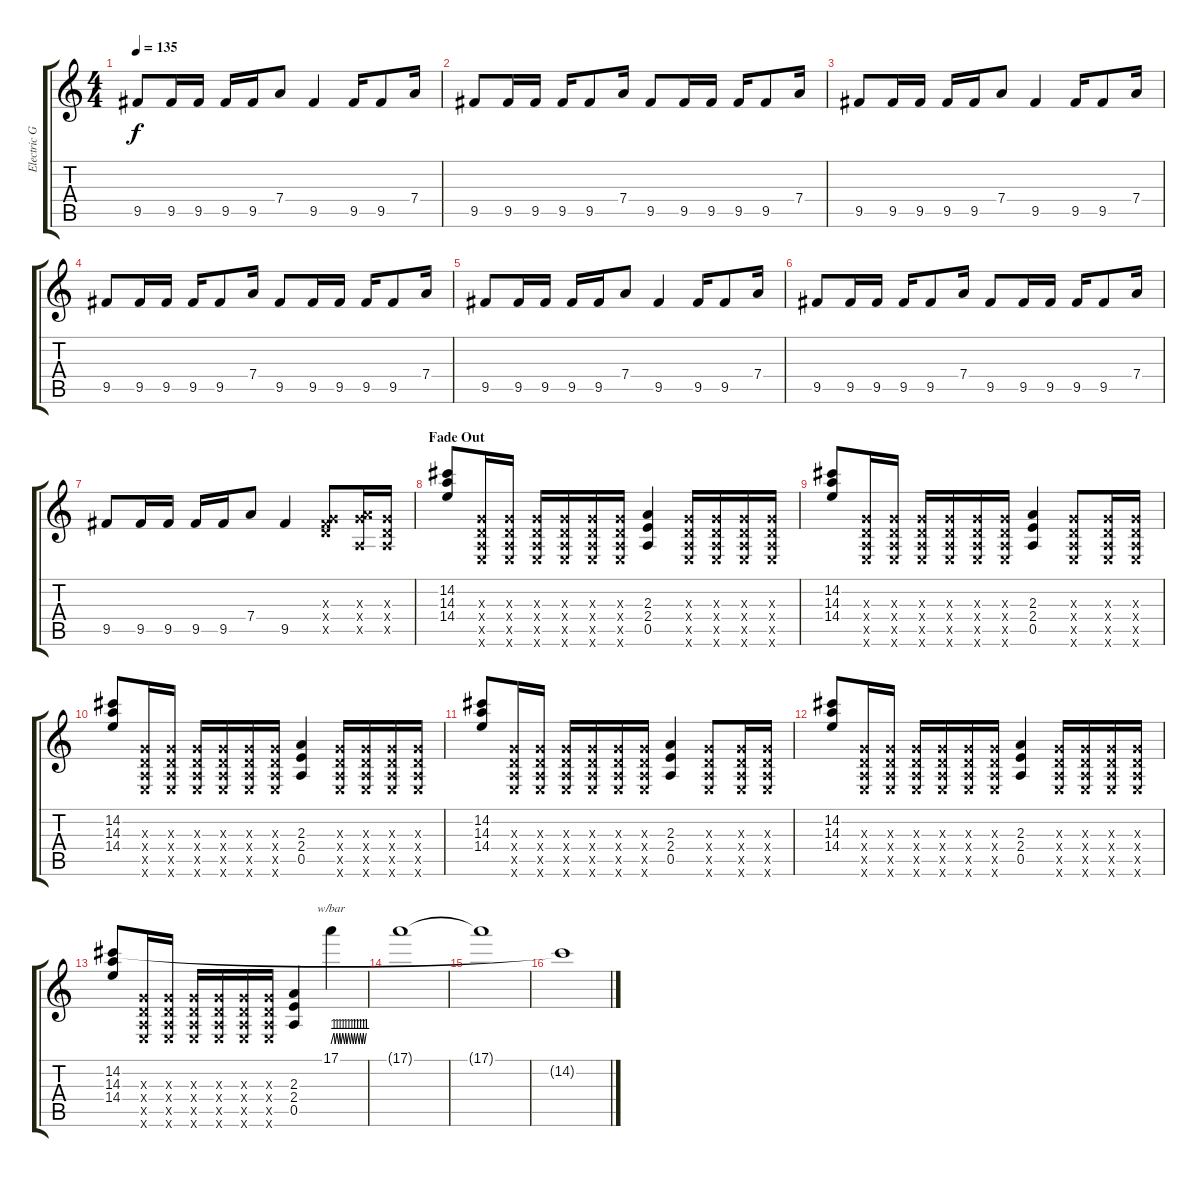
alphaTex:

\track ("Electric Guitar II" "Electric G") {instrument distortionguitar}
\staff {score tabs}
\tuning (E4 B3 G3 D3 A2 E2) {hide}
\ts (4 4)
\tempo 135
\clef g2
\ks c
9.5.8{dy f} 9.5.16 9.5.16 9.5.16 9.5.16 7.4.8 9.5.4 9.5.16 9.5.8 7.4.16 |
9.5.8 9.5.16 9.5.16 9.5.16 9.5.8 7.4.16 9.5.8 9.5.16 9.5.16 9.5.16 9.5.8 7.4.16 |
9.5.8 9.5.16 9.5.16 9.5.16 9.5.16 7.4.8 9.5.4 9.5.16 9.5.8 7.4.16 |
9.5.8 9.5.16 9.5.16 9.5.16 9.5.8 7.4.16 9.5.8 9.5.16 9.5.16 9.5.16 9.5.8 7.4.16 |
9.5.8 9.5.16 9.5.16 9.5.16 9.5.16 7.4.8 9.5.4 9.5.16 9.5.8 7.4.16 |
9.5.8 9.5.16 9.5.16 9.5.16 9.5.8 7.4.16 9.5.8 9.5.16 9.5.16 9.5.16 9.5.8 7.4.16 |
9.5.8 9.5.16 9.5.16 9.5.16 9.5.16 7.4.8 9.5.4 (0.3{x} 0.4{x} 9.5{x}).8{volume 10} (0.3{x} 7.4{x} 0.5{x}).16 (0.3{x} 0.4{x} 0.5{x}).16 |
\section ("" "Fade Out")
(14.2 14.3 14.4).8 (0.3{x} 0.4{x} 0.5{x} 0.6{x}).16 (0.3{x} 0.4{x} 0.5{x} 0.6{x}).16 (0.3{x} 0.4{x} 0.5{x} 0.6{x}).16 (0.3{x} 0.4{x} 0.5{x} 0.6{x}).16 (0.3{x} 0.4{x} 0.5{x} 0.6{x}).16 (0.3{x} 0.4{x} 0.5{x} 0.6{x}).16 (2.3 2.4 0.5).4{volume 10} (0.3{x} 0.4{x} 0.5{x} 0.6{x}).16 (0.3{x} 0.4{x} 0.5{x} 0.6{x}).16 (0.3{x} 0.4{x} 0.5{x} 0.6{x}).16 (0.3{x} 0.4{x} 0.5{x} 0.6{x}).16 |
(14.2 14.3 14.4).8 (0.3{x} 0.4{x} 0.5{x} 0.6{x}).16 (0.3{x} 0.4{x} 0.5{x} 0.6{x}).16 (0.3{x} 0.4{x} 0.5{x} 0.6{x}).16 (0.3{x} 0.4{x} 0.5{x} 0.6{x}).16 (0.3{x} 0.4{x} 0.5{x} 0.6{x}).16 (0.3{x} 0.4{x} 0.5{x} 0.6{x}).16 (2.3 2.4 0.5).4{volume 9} (0.3{x} 0.4{x} 0.5{x} 0.6{x}).8 (0.3{x} 0.4{x} 0.5{x} 0.6{x}).16 (0.3{x} 0.4{x} 0.5{x} 0.6{x}).16 |
(14.2 14.3 14.4).8 (0.3{x} 0.4{x} 0.5{x} 0.6{x}).16 (0.3{x} 0.4{x} 0.5{x} 0.6{x}).16 (0.3{x} 0.4{x} 0.5{x} 0.6{x}).16 (0.3{x} 0.4{x} 0.5{x} 0.6{x}).16 (0.3{x} 0.4{x} 0.5{x} 0.6{x}).16 (0.3{x} 0.4{x} 0.5{x} 0.6{x}).16 (2.3 2.4 0.5).4{volume 8} (0.3{x} 0.4{x} 0.5{x} 0.6{x}).16 (0.3{x} 0.4{x} 0.5{x} 0.6{x}).16 (0.3{x} 0.4{x} 0.5{x} 0.6{x}).16 (0.3{x} 0.4{x} 0.5{x} 0.6{x}).16 |
(14.2 14.3 14.4).8 (0.3{x} 0.4{x} 0.5{x} 0.6{x}).16 (0.3{x} 0.4{x} 0.5{x} 0.6{x}).16 (0.3{x} 0.4{x} 0.5{x} 0.6{x}).16 (0.3{x} 0.4{x} 0.5{x} 0.6{x}).16 (0.3{x} 0.4{x} 0.5{x} 0.6{x}).16 (0.3{x} 0.4{x} 0.5{x} 0.6{x}).16 (2.3 2.4 0.5).4{volume 7} (0.3{x} 0.4{x} 0.5{x} 0.6{x}).8 (0.3{x} 0.4{x} 0.5{x} 0.6{x}).16 (0.3{x} 0.4{x} 0.5{x} 0.6{x}).16 |
(14.2 14.3 14.4).8 (0.3{x} 0.4{x} 0.5{x} 0.6{x}).16 (0.3{x} 0.4{x} 0.5{x} 0.6{x}).16 (0.3{x} 0.4{x} 0.5{x} 0.6{x}).16 (0.3{x} 0.4{x} 0.5{x} 0.6{x}).16 (0.3{x} 0.4{x} 0.5{x} 0.6{x}).16 (0.3{x} 0.4{x} 0.5{x} 0.6{x}).16 (2.3 2.4 0.5).4{volume 6} (0.3{x} 0.4{x} 0.5{x} 0.6{x}).16 (0.3{x} 0.4{x} 0.5{x} 0.6{x}).16 (0.3{x} 0.4{x} 0.5{x} 0.6{x}).16 (0.3{x} 0.4{x} 0.5{x} 0.6{x}).16 |
(14.2 14.3 14.4).8 (0.3{x} 0.4{x} 0.5{x} 0.6{x}).16 (0.3{x} 0.4{x} 0.5{x} 0.6{x}).16 (0.3{x} 0.4{x} 0.5{x} 0.6{x}).16 (0.3{x} 0.4{x} 0.5{x} 0.6{x}).16 (0.3{x} 0.4{x} 0.5{x} 0.6{x}).16 (0.3{x} 0.4{x} 0.5{x} 0.6{x}).16 (2.3 2.4 0.5).4{volume 5} 17.1.4{tbe (custom default 0 0 5 4 7 0 10 4 13 0 15 4 17 0 20 4 23 0 25 4 27 0 30 4 33 0 35 4 38 0 40 4 42 0 45 4 48 0 50 4 53 0 55 4 57 0 60 4)} |
17.1{t}.1{volume 5} |
17.1{t}.1{volume 4} |
14.2{t}.1{volume 3}
